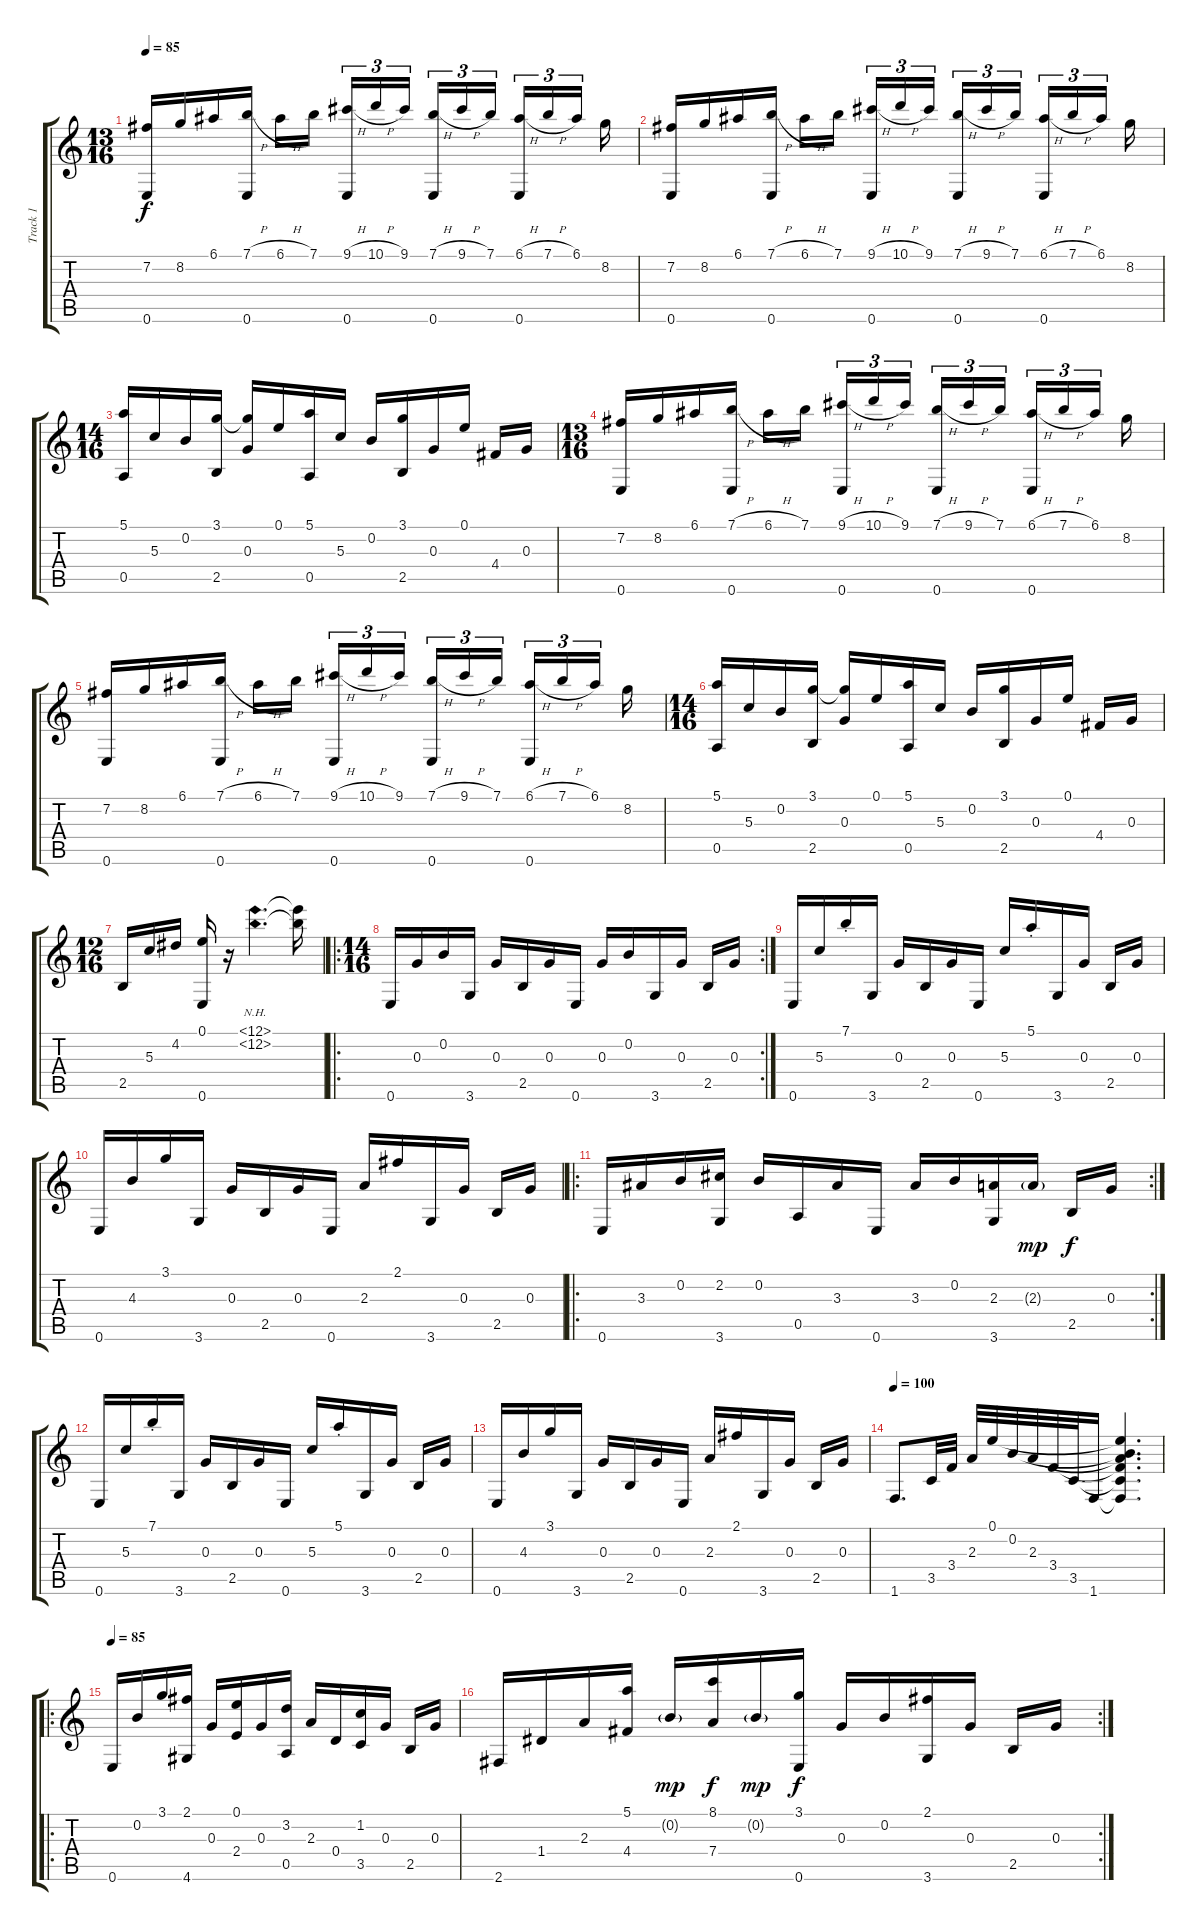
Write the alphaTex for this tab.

\track ("Track 1" "Track 1") {instrument acousticguitarsteel}
\staff {score tabs}
\tuning (E4 B3 G3 D3 A2 E2) {hide}
\ts (13 16)
\tempo 85
\clef g2
\ks c
(7.2 0.6).16{dy f} 8.2.16 6.1.16 (7.1{h} 0.6).16 6.1{h}.16 7.1.16 (9.1{h} 0.6).16{tu (3 2)} 10.1{h}.16{tu (3 2)} 9.1.16{tu (3 2)} (7.1{h} 0.6).16{tu (3 2)} 9.1{h}.16{tu (3 2)} 7.1.16{tu (3 2)} (6.1{h} 0.6).16{tu (3 2)} 7.1{h}.16{tu (3 2)} 6.1.16{tu (3 2)} 8.2.16 |
(7.2 0.6).16 8.2.16 6.1.16 (7.1{h} 0.6).16 6.1{h}.16 7.1.16 (9.1{h} 0.6).16{tu (3 2)} 10.1{h}.16{tu (3 2)} 9.1.16{tu (3 2)} (7.1{h} 0.6).16{tu (3 2)} 9.1{h}.16{tu (3 2)} 7.1.16{tu (3 2)} (6.1{h} 0.6).16{tu (3 2)} 7.1{h}.16{tu (3 2)} 6.1.16{tu (3 2)} 8.2.16 |
\ts (14 16)
(5.1 0.5).16 5.3.16 0.2.16 (3.1 2.5).16 (3.1{t} 0.3).16 0.1.16 (5.1 0.5).16 5.3.16 0.2.16 (3.1 2.5).16 0.3.16 0.1.16 4.4.16 0.3.16 |
\ts (13 16)
(7.2 0.6).16 8.2.16 6.1.16 (7.1{h} 0.6).16 6.1{h}.16 7.1.16 (9.1{h} 0.6).16{tu (3 2)} 10.1{h}.16{tu (3 2)} 9.1.16{tu (3 2)} (7.1{h} 0.6).16{tu (3 2)} 9.1{h}.16{tu (3 2)} 7.1.16{tu (3 2)} (6.1{h} 0.6).16{tu (3 2)} 7.1{h}.16{tu (3 2)} 6.1.16{tu (3 2)} 8.2.16 |
(7.2 0.6).16 8.2.16 6.1.16 (7.1{h} 0.6).16 6.1{h}.16 7.1.16 (9.1{h} 0.6).16{tu (3 2)} 10.1{h}.16{tu (3 2)} 9.1.16{tu (3 2)} (7.1{h} 0.6).16{tu (3 2)} 9.1{h}.16{tu (3 2)} 7.1.16{tu (3 2)} (6.1{h} 0.6).16{tu (3 2)} 7.1{h}.16{tu (3 2)} 6.1.16{tu (3 2)} 8.2.16 |
\ts (14 16)
(5.1 0.5).16 5.3.16 0.2.16 (3.1 2.5).16 (3.1{t} 0.3).16 0.1.16 (5.1 0.5).16 5.3.16 0.2.16 (3.1 2.5).16 0.3.16 0.1.16 4.4.16 0.3.16 |
\ts (12 16)
2.5.16 5.3.16 4.2.16 (0.1 0.6).16 r.16 (12.1{nh} 12.2{nh}).4{d} (12.1{t} 12.2{t}).16 |
\ro
\rc 2
\ts (14 16)
0.6.16 0.3.16 0.2.16 3.6.16 0.3.16 2.5.16 0.3.16 0.6.16 0.3.16 0.2.16 3.6.16 0.3.16 2.5.16 0.3.16 |
0.6.16 5.3.16 7.1{st}.16 3.6.16 0.3.16 2.5.16 0.3.16 0.6.16 5.3.16 5.1{st}.16 3.6.16 0.3.16 2.5.16 0.3.16 |
0.6.16 4.3.16 3.1.16 3.6.16 0.3.16 2.5.16 0.3.16 0.6.16 2.3.16 2.1.16 3.6.16 0.3.16 2.5.16 0.3.16 |
\ro
\rc 2
0.6.16 3.3.16 0.2.16 (2.2 3.6).16 0.2.16 0.5.16 3.3.16 0.6.16 3.3.16 0.2.16 (2.3 3.6).16 2.3{g}.16{dy mp} 2.5.16{dy f} 0.3.16 |
0.6.16 5.3.16 7.1{st}.16 3.6.16 0.3.16 2.5.16 0.3.16 0.6.16 5.3.16 5.1{st}.16 3.6.16 0.3.16 2.5.16 0.3.16 |
0.6.16 4.3.16 3.1.16 3.6.16 0.3.16 2.5.16 0.3.16 0.6.16 2.3.16 2.1.16 3.6.16 0.3.16 2.5.16 0.3.16 |
\tempo 100
1.6.8{d} 3.5.32 3.4.32 2.3.32 0.1.32 0.2.32 2.3.32 3.4.32 3.5.32 1.6.16 (0.1{t} 0.2{t} 2.3{t} 3.4{t} 3.5{t} 1.6{t}).4{d} |
\ro
\tempo 85
0.6.16 0.2.16 3.1.16 (2.1 4.6).16 0.3.16 (0.1 2.4).16 0.3.16 (3.2 0.5).16 2.3.16 0.4.16 (1.2 3.5).16 0.3.16 2.5.16 0.3.16 |
\rc 2
2.6.16 1.4.16 2.3.16 (5.1 4.4).16 0.2{g}.16{dy mp} (8.1 7.4).16{dy f} 0.2{g}.16{dy mp} (3.1 0.6).16{dy f} 0.3.16 0.2.16 (2.1 3.6).16 0.3.16 2.5.16 0.3.16
